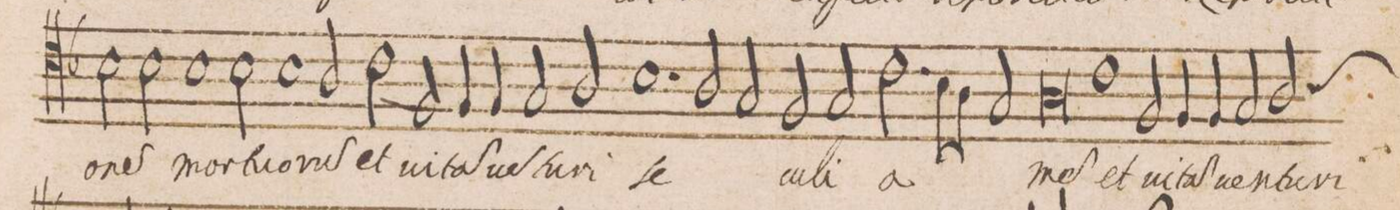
**kern	**text
*I"ALTUS	*
*clefC4	*
*k[b-]	*
*met(c)	*
*M2/1	*
2B-\	-o-
=172-	=172-
2B-\	-ne(m)
1B-	mor-
2B-\	-tu-
=173-	=173-
1B-	-o-
2A/	-ru(m)
2c\	et
=174-	=174-
2F/	vi-
4F/	-ta(m)
4F/	ve(n)-
2G/	-tu-
2A/	-ri
=175-	=175-
1.B-	ſe-
2A/	.
=176-	=176-
2G/	.
2F/	-cu-
2G/	-li
2.c\	a-
=177-	=177-
8B-\L	.
8A\J	.
2G/	.
0A	-me(n)
=178-	=178-
1c	et
=179-	=179-
2F/	vi-
4F/	-ta(m)
4F/	ven-
2G/	-tu-
*custos:B-	*
2A/	-ri
=180-	=180-
*-	*-
